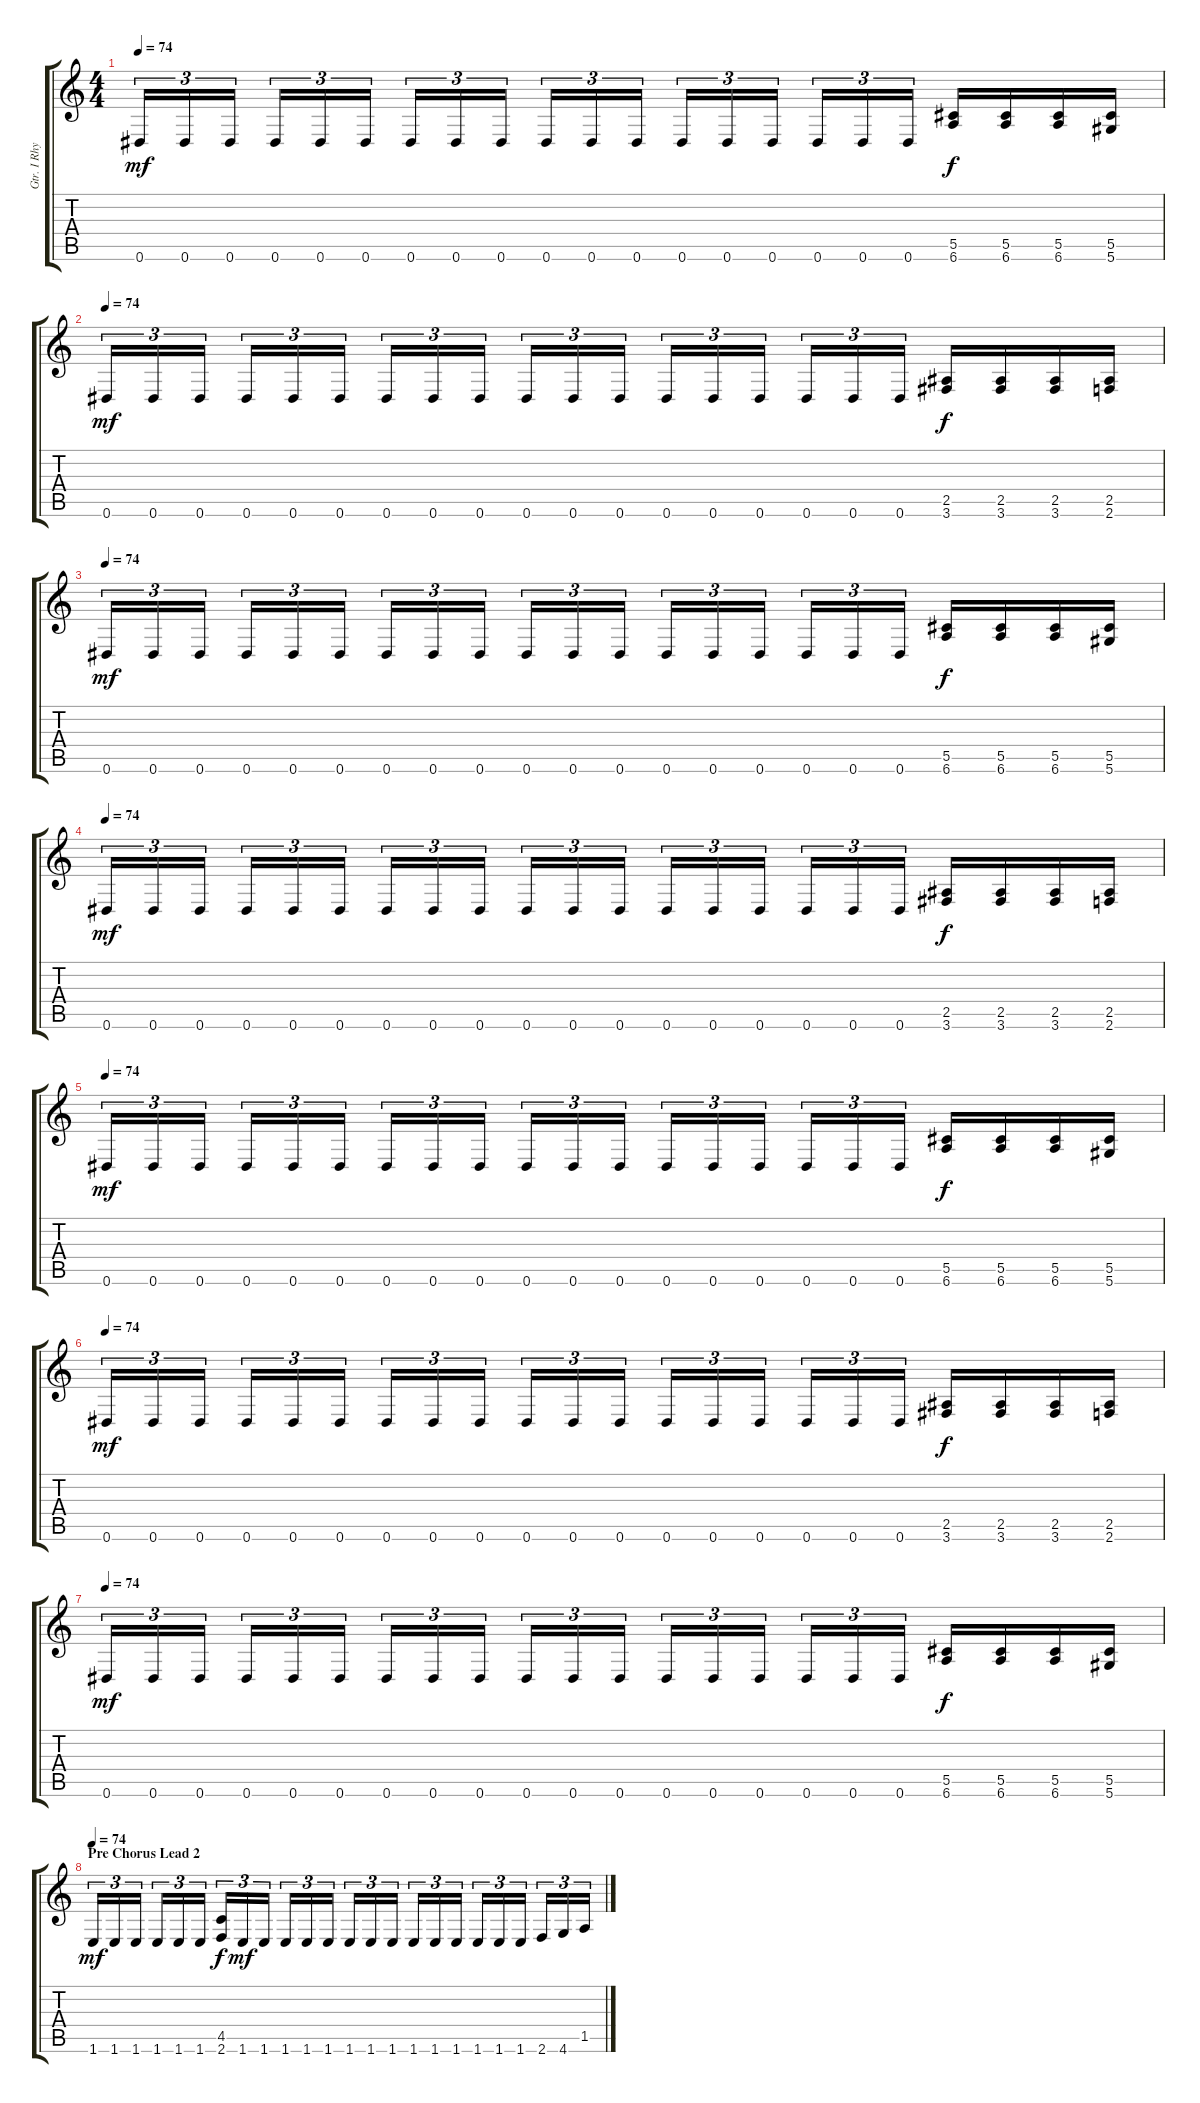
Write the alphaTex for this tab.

\track ("Gtr. I Rhytm" "Gtr. I Rhy") {instrument overdrivenguitar}
\staff {score tabs}
\tuning (Eb4 Bb3 Gb3 Db3 Ab2 Eb2) {hide}
\ts (4 4)
\tempo 74
\clef g2
\ks c
0.6.16{tu (3 2) dy mf} 0.6.16{tu (3 2)} 0.6.16{tu (3 2)} 0.6.16{tu (3 2)} 0.6.16{tu (3 2)} 0.6.16{tu (3 2)} 0.6.16{tu (3 2)} 0.6.16{tu (3 2)} 0.6.16{tu (3 2)} 0.6.16{tu (3 2)} 0.6.16{tu (3 2)} 0.6.16{tu (3 2)} 0.6.16{tu (3 2)} 0.6.16{tu (3 2)} 0.6.16{tu (3 2)} 0.6.16{tu (3 2)} 0.6.16{tu (3 2)} 0.6.16{tu (3 2)} (5.5 6.6).16{dy f} (5.5 6.6).16 (5.5 6.6).16 (5.5 5.6).16 |
\tempo 74
0.6.16{tu (3 2) dy mf} 0.6.16{tu (3 2)} 0.6.16{tu (3 2)} 0.6.16{tu (3 2)} 0.6.16{tu (3 2)} 0.6.16{tu (3 2)} 0.6.16{tu (3 2)} 0.6.16{tu (3 2)} 0.6.16{tu (3 2)} 0.6.16{tu (3 2)} 0.6.16{tu (3 2)} 0.6.16{tu (3 2)} 0.6.16{tu (3 2)} 0.6.16{tu (3 2)} 0.6.16{tu (3 2)} 0.6.16{tu (3 2)} 0.6.16{tu (3 2)} 0.6.16{tu (3 2)} (2.5 3.6).16{dy f} (2.5 3.6).16 (2.5 3.6).16 (2.5 2.6).16 |
\tempo 74
0.6.16{tu (3 2) dy mf} 0.6.16{tu (3 2)} 0.6.16{tu (3 2)} 0.6.16{tu (3 2)} 0.6.16{tu (3 2)} 0.6.16{tu (3 2)} 0.6.16{tu (3 2)} 0.6.16{tu (3 2)} 0.6.16{tu (3 2)} 0.6.16{tu (3 2)} 0.6.16{tu (3 2)} 0.6.16{tu (3 2)} 0.6.16{tu (3 2)} 0.6.16{tu (3 2)} 0.6.16{tu (3 2)} 0.6.16{tu (3 2)} 0.6.16{tu (3 2)} 0.6.16{tu (3 2)} (5.5 6.6).16{dy f} (5.5 6.6).16 (5.5 6.6).16 (5.5 5.6).16 |
\tempo 74
0.6.16{tu (3 2) dy mf} 0.6.16{tu (3 2)} 0.6.16{tu (3 2)} 0.6.16{tu (3 2)} 0.6.16{tu (3 2)} 0.6.16{tu (3 2)} 0.6.16{tu (3 2)} 0.6.16{tu (3 2)} 0.6.16{tu (3 2)} 0.6.16{tu (3 2)} 0.6.16{tu (3 2)} 0.6.16{tu (3 2)} 0.6.16{tu (3 2)} 0.6.16{tu (3 2)} 0.6.16{tu (3 2)} 0.6.16{tu (3 2)} 0.6.16{tu (3 2)} 0.6.16{tu (3 2)} (2.5 3.6).16{dy f} (2.5 3.6).16 (2.5 3.6).16 (2.5 2.6).16 |
\tempo 74
0.6.16{tu (3 2) dy mf} 0.6.16{tu (3 2)} 0.6.16{tu (3 2)} 0.6.16{tu (3 2)} 0.6.16{tu (3 2)} 0.6.16{tu (3 2)} 0.6.16{tu (3 2)} 0.6.16{tu (3 2)} 0.6.16{tu (3 2)} 0.6.16{tu (3 2)} 0.6.16{tu (3 2)} 0.6.16{tu (3 2)} 0.6.16{tu (3 2)} 0.6.16{tu (3 2)} 0.6.16{tu (3 2)} 0.6.16{tu (3 2)} 0.6.16{tu (3 2)} 0.6.16{tu (3 2)} (5.5 6.6).16{dy f} (5.5 6.6).16 (5.5 6.6).16 (5.5 5.6).16 |
\tempo 74
0.6.16{tu (3 2) dy mf} 0.6.16{tu (3 2)} 0.6.16{tu (3 2)} 0.6.16{tu (3 2)} 0.6.16{tu (3 2)} 0.6.16{tu (3 2)} 0.6.16{tu (3 2)} 0.6.16{tu (3 2)} 0.6.16{tu (3 2)} 0.6.16{tu (3 2)} 0.6.16{tu (3 2)} 0.6.16{tu (3 2)} 0.6.16{tu (3 2)} 0.6.16{tu (3 2)} 0.6.16{tu (3 2)} 0.6.16{tu (3 2)} 0.6.16{tu (3 2)} 0.6.16{tu (3 2)} (2.5 3.6).16{dy f} (2.5 3.6).16 (2.5 3.6).16 (2.5 2.6).16 |
\tempo 74
0.6.16{tu (3 2) dy mf} 0.6.16{tu (3 2)} 0.6.16{tu (3 2)} 0.6.16{tu (3 2)} 0.6.16{tu (3 2)} 0.6.16{tu (3 2)} 0.6.16{tu (3 2)} 0.6.16{tu (3 2)} 0.6.16{tu (3 2)} 0.6.16{tu (3 2)} 0.6.16{tu (3 2)} 0.6.16{tu (3 2)} 0.6.16{tu (3 2)} 0.6.16{tu (3 2)} 0.6.16{tu (3 2)} 0.6.16{tu (3 2)} 0.6.16{tu (3 2)} 0.6.16{tu (3 2)} (5.5 6.6).16{dy f} (5.5 6.6).16 (5.5 6.6).16 (5.5 5.6).16 |
\section ("" "Pre Chorus Lead 2")
\tempo 74
1.6.16{tu (3 2) dy mf} 1.6.16{tu (3 2)} 1.6.16{tu (3 2)} 1.6.16{tu (3 2)} 1.6.16{tu (3 2)} 1.6.16{tu (3 2)} (4.5 2.6).16{tu (3 2) dy f} 1.6.16{tu (3 2) dy mf} 1.6.16{tu (3 2)} 1.6.16{tu (3 2)} 1.6.16{tu (3 2)} 1.6.16{tu (3 2)} 1.6.16{tu (3 2)} 1.6.16{tu (3 2)} 1.6.16{tu (3 2)} 1.6.16{tu (3 2)} 1.6.16{tu (3 2)} 1.6.16{tu (3 2)} 1.6.16{tu (3 2)} 1.6.16{tu (3 2)} 1.6.16{tu (3 2)} 2.6.16{tu (3 2)} 4.6.16{tu (3 2)} 1.5.16{tu (3 2)}
